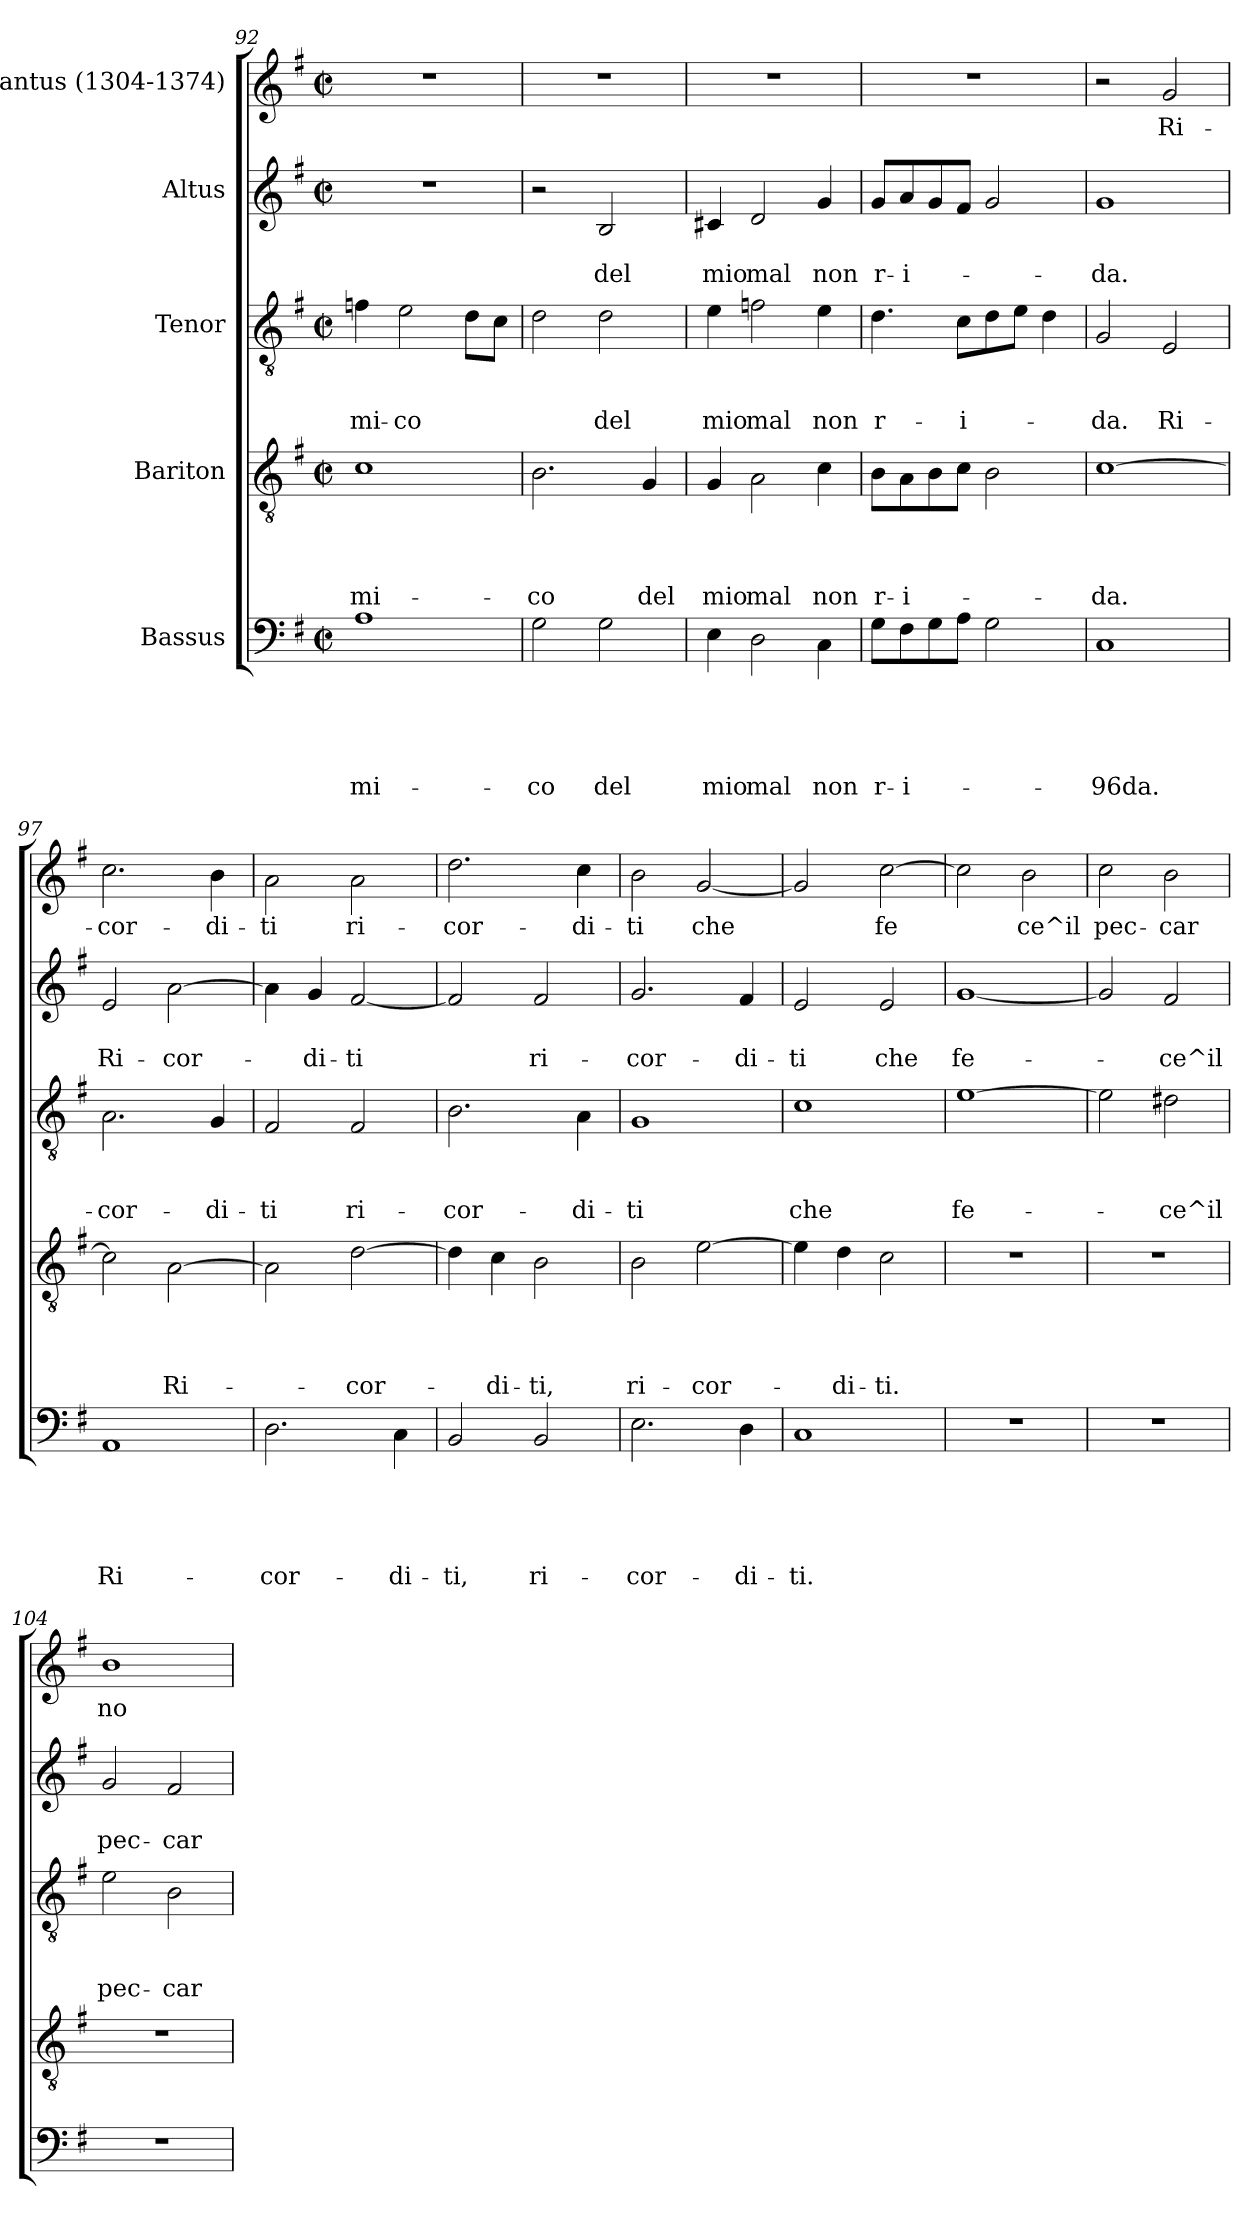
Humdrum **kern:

**kern	**text	**text	**text	**text	**text	**kern	**text	**text	**text	**text	**kern	**text	**text	**text	**kern	**text	**text	**kern	**text
*part5	*part5	*part5	*part5	*part5	*part5	*part4	*part4	*part4	*part4	*part4	*part3	*part3	*part3	*part3	*part2	*part2	*part2	*part1	*part1
*staff5	*staff5	*staff5	*staff5	*staff5	*staff5	*staff4	*staff4	*staff4	*staff4	*staff4	*staff3	*staff3	*staff3	*staff3	*staff2	*staff2	*staff2	*staff1	*staff1
*I"Bassus	*	*	*	*	*	*I"Bariton	*	*	*	*	*I"Tenor	*	*	*	*I"Altus	*	*	*I"Cantus (1304-1374)	*
*clefF4	*	*	*	*	*	*clefGv2	*	*	*	*	*clefGv2	*	*	*	*clefG2	*	*	*clefG2	*
*k[f#]	*	*	*	*	*	*k[f#]	*	*	*	*	*k[f#]	*	*	*	*k[f#]	*	*	*k[f#]	*
*G:	*	*	*	*	*	*G:	*	*	*	*	*G:	*	*	*	*G:	*	*	*G:	*
*M2/2	*	*	*	*	*	*M2/2	*	*	*	*	*M2/2	*	*	*	*M2/2	*	*	*M2/2	*
*met(c|)	*	*	*	*	*	*met(c|)	*	*	*	*	*met(c|)	*	*	*	*met(c|)	*	*	*met(c|)	*
=92	=92	=92	=92	=92	=92	=92	=92	=92	=92	=92	=92	=92	=92	=92	=92	=92	=92	=92	=92
!	!	!	!	!	!LO:LY:b	!	!	!	!	!LO:LY:b	!	!	!	!LO:LY:b	!	!	!	!	!
1A	.	.	.	.	-mi-	1c	.	.	.	-mi-	4fn\	.	.	-mi-	1r	.	.	1r	.
!	!	!	!	!	!	!	!	!	!	!	!	!	!	!LO:LY:b	!	!	!	!	!
.	.	.	.	.	.	.	.	.	.	.	2e\	.	.	-co	.	.	.	.	.
.	.	.	.	.	.	.	.	.	.	.	8d\L	.	.	.	.	.	.	.	.
.	.	.	.	.	.	.	.	.	.	.	8c\J	.	.	.	.	.	.	.	.
=93	=93	=93	=93	=93	=93	=93	=93	=93	=93	=93	=93	=93	=93	=93	=93	=93	=93	=93	=93
!	!	!	!	!	!LO:LY:b	!	!	!	!	!LO:LY:b	!	!	!	!	!	!	!	!	!
2G\	.	.	.	.	-co	2.B\	.	.	.	-co	2d\	.	.	.	2r	.	.	1r	.
!	!	!	!	!	!LO:LY:b	!	!	!	!	!	!	!	!	!LO:LY:b	!	!	!LO:LY:b	!	!
2G\	.	.	.	.	del	.	.	.	.	.	2d\	.	.	del	2B/	.	del	.	.
!	!	!	!	!	!	!	!	!	!	!LO:LY:b	!	!	!	!	!	!	!	!	!
.	.	.	.	.	.	4G/	.	.	.	del	.	.	.	.	.	.	.	.	.
=94	=94	=94	=94	=94	=94	=94	=94	=94	=94	=94	=94	=94	=94	=94	=94	=94	=94	=94	=94
!	!	!	!	!	!LO:LY:b	!	!	!	!	!LO:LY:b	!	!	!	!LO:LY:b	!	!	!LO:LY:b	!	!
4E\	.	.	.	.	mio	4G/	.	.	.	mio	4e\	.	.	mio	4c#X/	.	mio	1r	.
!	!	!	!	!	!LO:LY:b	!	!	!	!	!LO:LY:b	!	!	!	!LO:LY:b	!	!	!LO:LY:b	!	!
2D\	.	.	.	.	mal	2A\	.	.	.	mal	2fn\	.	.	mal	2d/	.	mal	.	.
!	!	!	!	!	!LO:LY:b	!	!	!	!	!LO:LY:b	!	!	!	!LO:LY:b	!	!	!LO:LY:b	!	!
4C\	.	.	.	.	non	4c\	.	.	.	non	4e\	.	.	non	4g/	.	non	.	.
=95	=95	=95	=95	=95	=95	=95	=95	=95	=95	=95	=95	=95	=95	=95	=95	=95	=95	=95	=95
!	!	!	!	!	!LO:LY:b	!	!	!	!	!LO:LY:b	!	!	!	!LO:LY:b	!	!	!LO:LY:b	!	!
8G\L	.	.	.	.	r-	8B\L	.	.	.	r-	4.d\	.	.	r-	8g/L	.	r-	1r	.
!	!	!	!	!	!LO:LY:b	!	!	!	!	!LO:LY:b	!	!	!	!	!	!	!LO:LY:b	!	!
8F#\	.	.	.	.	-i-	8A\	.	.	.	-i-	.	.	.	.	8a/	.	-i-	.	.
8G\	.	.	.	.	.	8B\	.	.	.	.	.	.	.	.	8g/	.	.	.	.
!	!	!	!	!	!	!	!	!	!	!	!	!	!	!LO:LY:b	!	!	!	!	!
8A\J	.	.	.	.	.	8c\J	.	.	.	.	8c\L	.	.	-i-	8f#/J	.	.	.	.
2G\	.	.	.	.	.	2B\	.	.	.	.	8d\	.	.	.	2g/	.	.	.	.
.	.	.	.	.	.	.	.	.	.	.	8e\J	.	.	.	.	.	.	.	.
.	.	.	.	.	.	.	.	.	.	.	4d\	.	.	.	.	.	.	.	.
!!LO:LB:g=z
=96	=96	=96	=96	=96	=96	=96	=96	=96	=96	=96	=96	=96	=96	=96	=96	=96	=96	=96	=96
!	!	!	!	!	!LO:LY:b	!	!	!	!	!LO:LY:b	!	!	!	!LO:LY:b	!	!	!LO:LY:b	!	!
1C	.	.	.	.	-96da.	[>1c	.	.	.	-da.	2G/	.	.	-da.	1g	.	-da.	2r	.
!	!	!	!	!	!	!	!	!	!	!	!	!	!	!LO:LY:b	!	!	!	!	!LO:LY:b
.	.	.	.	.	.	.	.	.	.	.	2E/	.	.	Ri-	.	.	.	2g/	-Ri-
=97	=97	=97	=97	=97	=97	=97	=97	=97	=97	=97	=97	=97	=97	=97	=97	=97	=97	=97	=97
!	!	!	!	!	!LO:LY:b	!	!	!	!	!	!	!	!	!LO:LY:b	!	!	!LO:LY:b	!	!LO:LY:b
1AA	.	.	.	.	Ri-	2c\]	.	.	.	.	2.A\	.	.	-cor-	2e/	.	Ri-	2.cc\	-cor-
!	!	!	!	!	!	!	!	!	!	!LO:LY:b	!	!	!	!	!	!	!LO:LY:b	!	!
.	.	.	.	.	.	[>2A\	.	.	.	Ri-	.	.	.	.	[<2a\	.	-cor-	.	.
!	!	!	!	!	!	!	!	!	!	!	!	!	!	!LO:LY:b	!	!	!	!	!LO:LY:b
.	.	.	.	.	.	.	.	.	.	.	4G/	.	.	-di-	.	.	.	4b\	-di-
=98	=98	=98	=98	=98	=98	=98	=98	=98	=98	=98	=98	=98	=98	=98	=98	=98	=98	=98	=98
!	!	!	!	!	!LO:LY:b	!	!	!	!	!	!	!	!	!LO:LY:b	!	!	!	!	!LO:LY:b
2.D\	.	.	.	.	-cor-	2A\]	.	.	.	.	2F#/	.	.	-ti	4a\]	.	.	2a\	-ti
!	!	!	!	!	!	!	!	!	!	!	!	!	!	!	!	!	!LO:LY:b	!	!
.	.	.	.	.	.	.	.	.	.	.	.	.	.	.	4g/	.	-di-	.	.
!	!	!	!	!	!	!	!	!	!	!LO:LY:b	!	!	!	!LO:LY:b	!	!	!LO:LY:b	!	!LO:LY:b
.	.	.	.	.	.	[>2d\	.	.	.	-cor-	2F#/	.	.	ri-	[<2f#/	.	-ti	2a\	ri-
!	!	!	!	!	!LO:LY:b	!	!	!	!	!	!	!	!	!	!	!	!	!	!
4C\	.	.	.	.	-di-	.	.	.	.	.	.	.	.	.	.	.	.	.	.
=99	=99	=99	=99	=99	=99	=99	=99	=99	=99	=99	=99	=99	=99	=99	=99	=99	=99	=99	=99
!	!	!	!	!	!LO:LY:b	!	!	!	!	!	!	!	!	!LO:LY:b	!	!	!	!	!LO:LY:b
2BB/	.	.	.	.	-ti,	4d\]	.	.	.	.	2.B\	.	.	-cor-	2f#/]	.	.	2.dd\	-cor-
!	!	!	!	!	!	!	!	!	!	!LO:LY:b	!	!	!	!	!	!	!	!	!
.	.	.	.	.	.	4c\	.	.	.	-di-	.	.	.	.	.	.	.	.	.
!	!	!	!	!	!LO:LY:b	!	!	!	!	!LO:LY:b	!	!	!	!	!	!	!LO:LY:b	!	!
2BB/	.	.	.	.	ri-	2B\	.	.	.	-ti,	.	.	.	.	2f#/	.	ri-	.	.
!	!	!	!	!	!	!	!	!	!	!	!	!	!	!LO:LY:b	!	!	!	!	!LO:LY:b
.	.	.	.	.	.	.	.	.	.	.	4A\	.	.	-di-	.	.	.	4cc\	-di-
=100	=100	=100	=100	=100	=100	=100	=100	=100	=100	=100	=100	=100	=100	=100	=100	=100	=100	=100	=100
!	!	!	!	!	!LO:LY:b	!	!	!	!	!LO:LY:b	!	!	!	!LO:LY:b	!	!	!LO:LY:b	!	!LO:LY:b
2.E\	.	.	.	.	-cor-	2B\	.	.	.	ri-	1G	.	.	-ti	2.g/	.	-cor-	2b\	-ti
!	!	!	!	!	!	!	!	!	!	!LO:LY:b	!	!	!	!	!	!	!	!	!LO:LY:b
.	.	.	.	.	.	[>2e\	.	.	.	-cor-	.	.	.	.	.	.	.	[<2g/	che
!	!	!	!	!	!LO:LY:b	!	!	!	!	!	!	!	!	!	!	!	!LO:LY:b	!	!
4D\	.	.	.	.	-di-	.	.	.	.	.	.	.	.	.	4f#/	.	-di-	.	.
=101	=101	=101	=101	=101	=101	=101	=101	=101	=101	=101	=101	=101	=101	=101	=101	=101	=101	=101	=101
!	!	!	!	!	!LO:LY:b	!	!	!	!	!	!	!	!	!LO:LY:b	!	!	!LO:LY:b	!	!
1C	.	.	.	.	-ti.	4e\]	.	.	.	.	1c	.	.	che	2e/	.	-ti	2g/]	.
!	!	!	!	!	!	!	!	!	!	!LO:LY:b	!	!	!	!	!	!	!	!	!
.	.	.	.	.	.	4d\	.	.	.	-di-	.	.	.	.	.	.	.	.	.
!	!	!	!	!	!	!	!	!	!	!LO:LY:b	!	!	!	!	!	!	!LO:LY:b	!	!LO:LY:b
.	.	.	.	.	.	2c\	.	.	.	-ti.	.	.	.	.	2e/	.	che	[<2cc\	fe
!!LO:PB:g=z
=102	=102	=102	=102	=102	=102	=102	=102	=102	=102	=102	=102	=102	=102	=102	=102	=102	=102	=102	=102
!	!	!	!	!	!	!	!	!	!	!	!	!	!	!LO:LY:b	!	!	!LO:LY:b	!	!
1r	.	.	.	.	.	1r	.	.	.	.	[>1e	.	.	fe-	[<1g	.	fe-	2cc\]	.
!	!	!	!	!	!	!	!	!	!	!	!	!	!	!	!	!	!	!	!LO:LY:b
.	.	.	.	.	.	.	.	.	.	.	.	.	.	.	.	.	.	2b\	ce^il
=103	=103	=103	=103	=103	=103	=103	=103	=103	=103	=103	=103	=103	=103	=103	=103	=103	=103	=103	=103
!	!	!	!	!	!	!	!	!	!	!	!	!	!	!	!	!	!	!	!LO:LY:b
1r	.	.	.	.	.	1r	.	.	.	.	2e\]	.	.	.	2g/]	.	.	2cc\	pec-
!	!	!	!	!	!	!	!	!	!	!	!	!	!	!LO:LY:b	!	!	!LO:LY:b	!	!LO:LY:b
.	.	.	.	.	.	.	.	.	.	.	2d#X\	.	.	-ce^il	2f#/	.	-ce^il	2b\	-car
=104	=104	=104	=104	=104	=104	=104	=104	=104	=104	=104	=104	=104	=104	=104	=104	=104	=104	=104	=104
!	!	!	!	!	!	!	!	!	!	!	!	!	!	!LO:LY:b	!	!	!LO:LY:b	!	!LO:LY:b
1r	.	.	.	.	.	1r	.	.	.	.	2e\	.	.	pec-	2g/	.	pec-	1b	no-
!	!	!	!	!	!	!	!	!	!	!	!	!	!	!LO:LY:b	!	!	!LO:LY:b	!	!
.	.	.	.	.	.	.	.	.	.	.	2B\	.	.	-car	2f#/	.	-car	.	.
=	=	=	=	=	=	=	=	=	=	=	=	=	=	=	=	=	=	=	=
*-	*-	*-	*-	*-	*-	*-	*-	*-	*-	*-	*-	*-	*-	*-	*-	*-	*-	*-	*-
